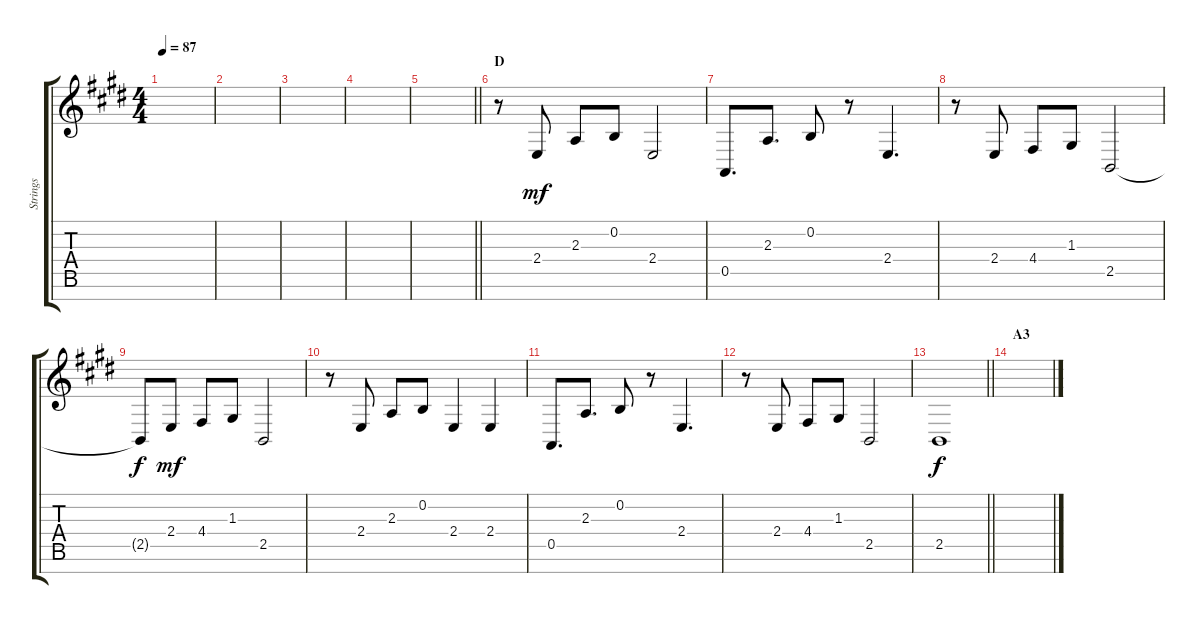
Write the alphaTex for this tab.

\track ("Strings" "Strings") {instrument stringensemble2}
\staff {score tabs}
\tuning (E4 B3 G3 D3 A2 E2 B1) {hide}
\ts (4 4)
\tempo 87
\clef g2
\ks e
|
|
|
|
\barLineRight lightlight
|
\section ("" "D")
r.8{balance 4 instrument tremolostrings} 2.4.8{dy mf} 2.3.8 0.2.8 2.4.2 |
0.5.8{d} 2.3.8{d} 0.2.8 r.8 2.4.4{d} |
r.8 2.4.8 4.4.8 1.3.8 2.5.2 |
2.5{t}.8{dy f} 2.4.8{dy mf} 4.4.8 1.3.8 2.5.2 |
r.8 2.4.8 2.3.8 0.2.8 2.4.4 2.4.4 |
0.5.8{d} 2.3.8{d} 0.2.8 r.8 2.4.4{d} |
r.8 2.4.8 4.4.8 1.3.8 2.5.2{volume 5} |
\barLineRight lightlight
2.5.1{dy f volume 10} |
\section ("" "A3")
